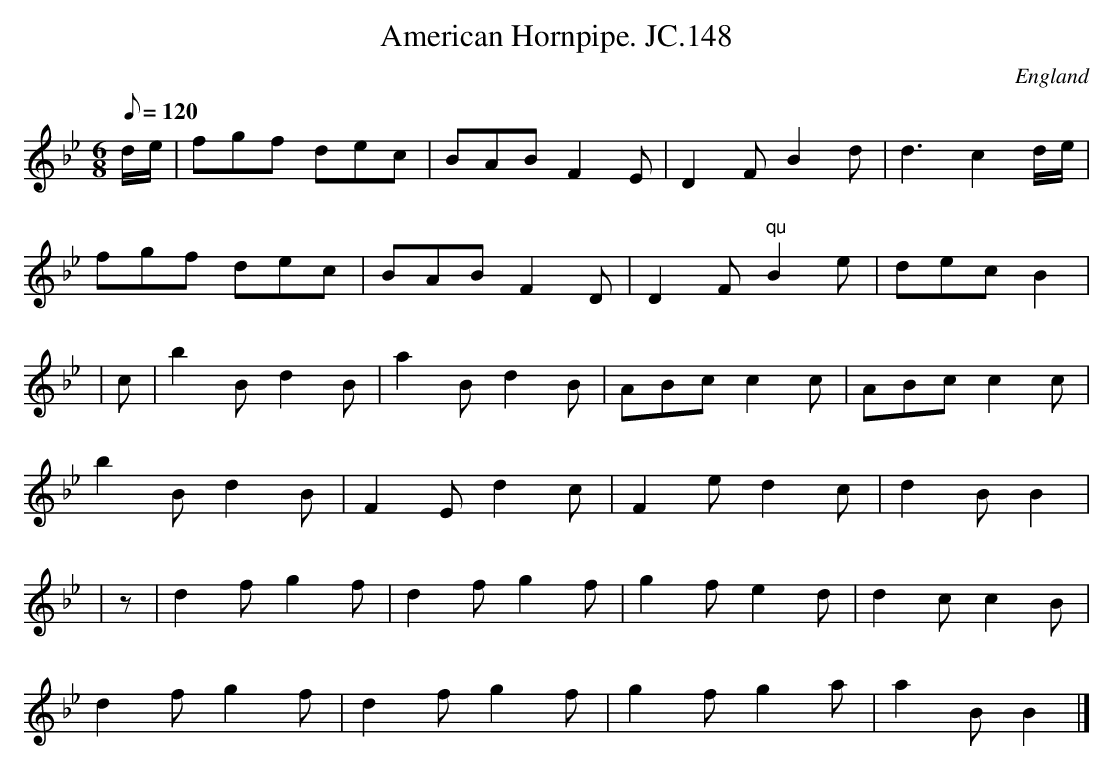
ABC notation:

X:1
T:American Hornpipe. JC.148
M:6/8
L:1/8
Q:120
O:England
K:Bb
d/e/|fgf dec|BAB F2E|D2F B2d|d3 c2d/e/|!
fgf dec|BAB F2D|D2F "qu"B2e|dec B2|!
|c|b2B d2B|a2B d2B|ABc c2c|ABc c2c|!
b2Bd2B|F2E d2c|F2e d2c|d2B B2|!
|z|d2f g2f|d2f g2f|g2f e2d|d2c c2B|!
d2f g2f|d2f g2f|g2f g2a|a2B B2|]
